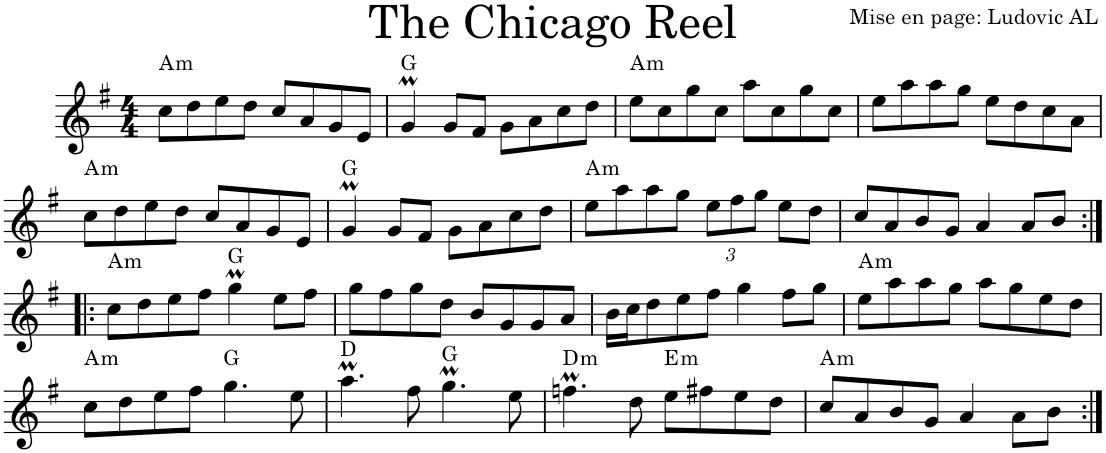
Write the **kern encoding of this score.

**kern	**harte
*part1	*part1
*staff1	*
*I"Voice	*
*I'V	*
*clefG2	*
*k[f#]	*
*M4/4	*
=1	=1
!	!LO:H:kt=m
8cc\L	A:min
8dd\	.
8ee\	.
8dd\J	.
8cc/L	.
8a/	.
8g/	.
8e/J	.
=2	=2
4gM/	G:maj
8g/L	.
8f#/J	.
8g\L	.
8a\	.
8cc\	.
8dd\J	.
=3	=3
!	!LO:H:kt=m
8ee\L	A:min
8cc\	.
8gg\	.
8cc\J	.
8aa\L	.
8cc\	.
8gg\	.
8cc\J	.
=4	=4
8ee\L	.
8aa\	.
8aa\	.
8gg\J	.
8ee\L	.
8dd\	.
8cc\	.
8a\J	.
!!LO:LB:g=z
=5	=5
!	!LO:H:kt=m
8cc\L	A:min
8dd\	.
8ee\	.
8dd\J	.
8cc/L	.
8a/	.
8g/	.
8e/J	.
=6	=6
4gM/	G:maj
8g/L	.
8f#/J	.
8g\L	.
8a\	.
8cc\	.
8dd\J	.
=7	=7
!	!LO:H:kt=m
8ee\L	A:min
8aa\	.
8aa\	.
8gg\J	.
*Xbrackettup	*
12ee\L	.
12ff#\	.
12gg\J	.
8ee\L	.
8dd\J	.
=8	=8
8cc/L	.
8a/	.
8b/	.
8g/J	.
4a/	.
8a/L	.
8b/J	.
!!LO:LB:g=z
=9:|!|:	=9:|!|:
!	!LO:H:kt=m
8cc\L	A:min
8dd\	.
8ee\	.
8ff#\J	.
4ggM\	G:maj
8ee\L	.
8ff#\J	.
=10	=10
8gg\L	.
8ff#\	.
8gg\	.
8dd\J	.
8b/L	.
8g/	.
8g/	.
8a/J	.
=11	=11
16b\LL	.
16cc\J	.
8dd\	.
8ee\	.
8ff#\J	.
4gg\	.
8ff#\L	.
8gg\J	.
=12	=12
!	!LO:H:kt=m
8ee\L	A:min
8aa\	.
8aa\	.
8gg\J	.
8aa\L	.
8gg\	.
8ee\	.
8dd\J	.
!!LO:LB:g=z
=13	=13
!	!LO:H:kt=m
8cc\L	A:min
8dd\	.
8ee\	.
8ff#\J	.
4.gg\	G:maj
8ee\	.
=14	=14
4.aaM\	D:maj
8ff#\	.
4.ggM\	G:maj
8ee\	.
=15	=15
!	!LO:H:kt=m
4.ffnM\	D:min
8dd\	.
!	!LO:H:kt=m
8ee\L	E:min
8ff#X\	.
8ee\	.
8dd\J	.
=16	=16
!	!LO:H:kt=m
8cc/L	A:min
8a/	.
8b/	.
8g/J	.
4a/	.
8a\L	.
8b\J	.
=:|!	=:|!
*-	*-
